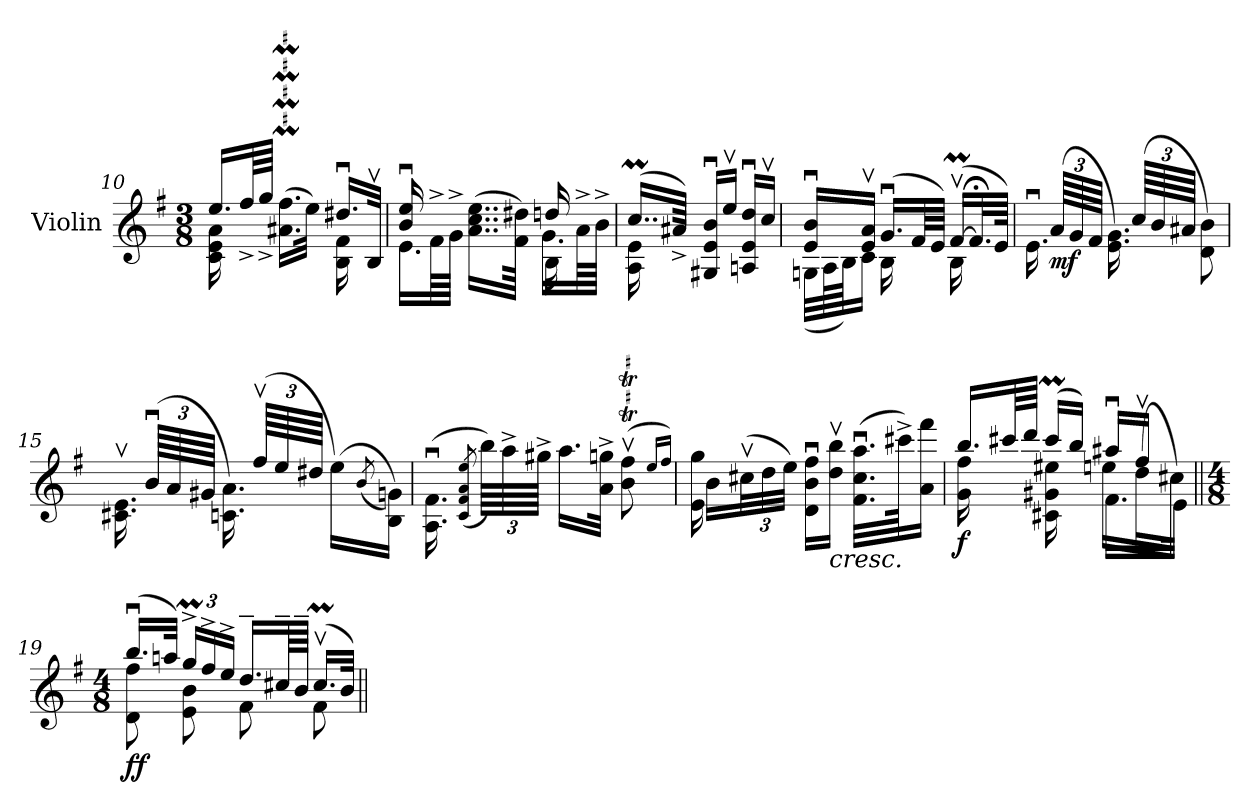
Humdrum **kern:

**kern	**dynam
*part1	*part1
*staff1	*staff1
*I"Violin	*
*I'Vln.	*
*clefG2	*
*k[f#]	*
*M3/8	*
=10	=10
*^	*
16.ee/LL	16c\ 16e\ 16a\	.
.	8.ryy	.
64ff#^>/LL	.	.
64gg^>/JJJJ	.	.
(>16.a#X\M 16.ff#\MLL	.	.
32ee\JJk)	.	.
16.dd#Xu/LL	16B\ 16f#\	.
.	16ryy	.
32Bv/JJk	.	.
!!LO:LB:g=z	!!
=11	=11	=11
*	*^	*
16b/u 16ee/u	16.e\LL	4ryy	.
16ryy	.	.	.
.	64f#^\LL	.	.
.	64g^\JJJJ	.	.
(>16..a\ 16..cc\ 16..ee\LL	8ryy	.	.
64f#\ 64dd#X\JJkk)	.	.	.
16ddn/	16B\	16.g\LL	.
16ryy	16ryy	.	.
.	.	64a^\LL	.
.	.	64b^\JJJJ	.
*	*v	*v	*
=12	=12	=12
(>16..ccM/LL	16A\ 16e\	.
.	16ryy	.
64a#X^>/JJkk)	.	.
16G#X/u 16e/u 16b/uLL	4ryy	.
16eev/JJ	.	.
16An/u 16e/u 16dd/uLL	.	.
16ccv/JJ	.	.
=13	=13	=13
16e/u 16b/uLL	(<32Gn\LLL	.
.	64A\L	.
.	64B\JJ)	.
16e/v 16a/vJJ	16c\JJ	.
(>16.gu/LL	16B\	.
.	16ryy	.
64f#/LL	.	.
64e/JJJJ)	.	.
(>[16f#mv/LL	16B\	.
32.f#;</L]	16ryy	.
64e/JJJk)	.	.
*v	*v	*
!!LO:PB:g=z
=14	=14
16.eu\	.
*Xbrackettup	*
!	!LO:DY:b
(<96a/LLLL	mf
96g/	.
96f#/JJJJ	.
16.e\ 16.g\)	.
(<96cc/LLLL	.
96b/	.
96a#X/JJJJ	.
8d\ 8b\)	.
=15	=15
16.c#X\v 16.e\v	.
(<96bu/LLLL	.
96a/	.
96g#X/JJJJ	.
16.cn\ 16.a\)	.
(<96ff#v/LLLL	.
96ee/	.
96dd#X/JJJJ	.
(>16ee\LL)	.
(<8qb/	.
16B\ 16gn\JJ))	.
=16	=16
(>16.A\u 16.f#\u	.
(>8qc/ 8qf#/ 8qa/ 8qee/	.
96bb\LLLL))	.
96aa^\	.
96gg#X^\JJJJ	.
16.aa\LL	.
32a\^ 32ggn\^JJk	.
(>8b\Tv 8ff#\Tv	.
16qee/LL	.
16qff#/JJ)	.
!!LO:LB:g=z
=17	=17
*^	*
16b\LL	16e\ 16gg\	.
(>48cc#Xv\L	4ryy	.
48dd\	.	.
48ee\JJJ)	.	.
16d\u 16b\u 16ff#\uLL	.	.
!LO:TX:b:i:t=cresc.	!	!
16dd\v 16bb\vJJ	.	.
(>32.f#\u 32.cc#\u 32.aa\uLLL	.	.
64ccc#X^\JK)	.	.
16a\ 16fff#\JJ	16ryy	.
=18	=18	=18
*	*^	*
!	!	!	!LO:DY:b
16.bb/LL	16g\ 16ff#\	4ryy	f
.	16ryy	.	.
64ccc#X/LL	.	.	.
64ddd/JJJJ	.	.	.
(>16ccc#m/LL	16c#X\ 16g#X\ 16ee#X\	.	.
16bb/JJ)	16ryy	.	.
16aa#Xu/LL	16.f#\LL	16een\LL	.
16ff#v/JJ	.	(>32dd\L	.
.	32e\JJk	32cc#X\JJJ)	.
*v	*v	*v	*
=19||	=19||
*M4/8	*
*^	*
*	*^	*
!	!	!	!LO:DY:b
*	*v	*v	*
(>16.bbu/LL	8d\ 8ff#\	ff
32aan/JJk)	.	.
24ggM^/LL	8e\ 8b\	.
24ff#^/	.	.
24ee^/JJ	.	.
16.dd~/LL	8f#\	.
64cc#X~/LL	.	.
64b~/JJJJ	.	.
(>16.cc#mv/LL	8f#\	.
32b/JJk)	.	.
*v	*v	*
=||	=||
*-	*-
